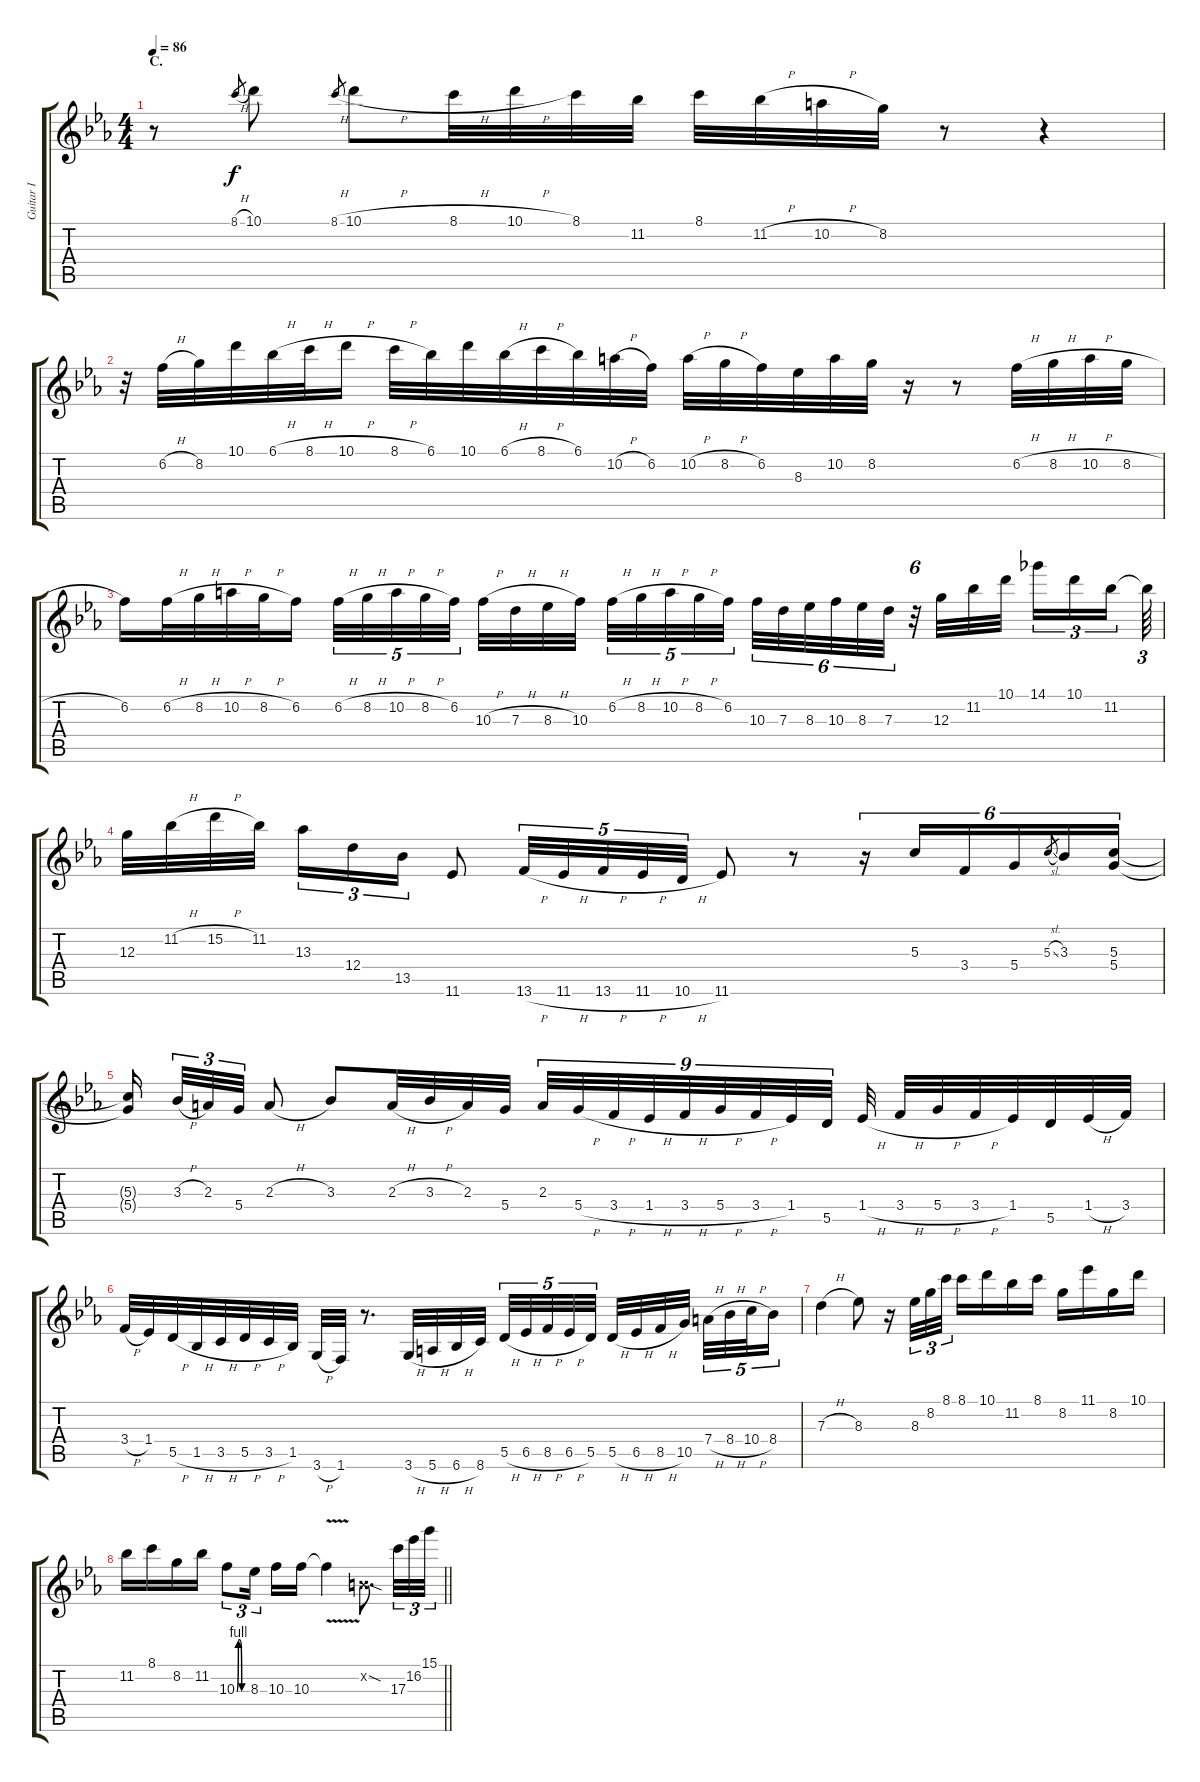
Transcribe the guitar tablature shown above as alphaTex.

\track ("Guitar I" "Guitar I") {instrument distortionguitar}
\staff {score tabs}
\tuning (E4 B3 G3 D3 A2 E2) {hide}
\ts (4 4)
\section ("" "C.")
\tempo 86
\clef g2
\ks eb
r.8{dy f} 8.1{h}.8{gr} 10.1.8 8.1{h}.8{gr} 10.1{h}.8 8.1{h}.32 10.1{h}.32 8.1.32 11.2.32 8.1.32 11.2{h}.32 10.2{h}.32 8.2.32 r.8 r.4 |
r.32 6.2{h}.32 8.2.32 10.1.32 6.1{h}.32 8.1{h}.32 10.1{h}.16 8.1{h}.32 6.1.32 10.1.32 6.1{h}.32 8.1{h}.32 6.1.32 10.2{h}.32 6.2.32 10.2{h}.32 8.2{h}.32 6.2.32 8.3.32 10.2.32 8.2.32 r.16 r.8 6.2{h}.32 8.2{h}.32 10.2{h}.32 8.2{h}.32 |
6.2.16 6.2{h}.32 8.2{h}.32 10.2{h}.32 8.2{h}.32 6.2.16 6.2{h}.32{tu (5 4)} 8.2{h}.32{tu (5 4)} 10.2{h}.32{tu (5 4)} 8.2{h}.32{tu (5 4)} 6.2.32{tu (5 4)} 10.3{h}.32 7.3{h}.32 8.3{h}.32 10.3.32 6.2{h}.32{tu (5 4)} 8.2{h}.32{tu (5 4)} 10.2{h}.32{tu (5 4)} 8.2{h}.32{tu (5 4)} 6.2.32{tu (5 4)} 10.3.32{tu (6 4)} 7.3.32{tu (6 4)} 8.3.32{tu (6 4)} 10.3.32{tu (6 4)} 8.3.32{tu (6 4)} 7.3.32{tu (6 4)} r.32{tu (6 4)} 12.3.32 11.2.32 10.1.32 14.1.16{tu (3 2)} 10.1.16{tu (3 2)} 11.2.16{tu (3 2)} 11.2{t}.64{tu (3 2)} |
12.3.32 11.2{h}.32 15.2{h}.32 11.2.32 13.3.16{tu (3 2)} 12.4.16{tu (3 2)} 13.5.16{tu (3 2)} 11.6.8 13.6{h}.32{tu (5 4)} 11.6{h}.32{tu (5 4)} 13.6{h}.32{tu (5 4)} 11.6{h}.32{tu (5 4)} 10.6{h}.32{tu (5 4)} 11.6.8 r.8 r.16{tu (6 4)} 5.3.16{tu (6 4)} 3.4.16{tu (6 4)} 5.4.16{tu (6 4)} 5.3{sl}.8{gr} 3.3.16{tu (6 4)} (5.3 5.4).16{tu (6 4)} |
(5.3{t} 5.4{t}).16 3.3{h}.32{tu (3 2)} 2.3.32{tu (3 2)} 5.4.32{tu (3 2)} 2.3{h}.8 3.3.8 2.3{h}.32 3.3{h}.32 2.3.32 5.4.32 2.3.32{tu (9 8)} 5.4{h}.32{tu (9 8)} 3.4{h}.32{tu (9 8)} 1.4{h}.32{tu (9 8)} 3.4{h}.32{tu (9 8)} 5.4{h}.32{tu (9 8)} 3.4{h}.32{tu (9 8)} 1.4.32{tu (9 8)} 5.5.32{tu (9 8)} 1.4{h}.32 3.4{h}.32 5.4{h}.32 3.4{h}.32 1.4.32 5.5.32 1.4{h}.32 3.4.32 |
3.4{h}.32 1.4.32 5.5{h}.32 1.5{h}.32 3.5{h}.32 5.5{h}.32 3.5{h}.32 1.5.32 3.6{h}.32 1.6.32 r.8{d} 3.6{h}.32 5.6{h}.32 6.6{h}.32 8.6.32 5.5{h}.32{tu (5 4)} 6.5{h}.32{tu (5 4)} 8.5{h}.32{tu (5 4)} 6.5{h}.32{tu (5 4)} 5.5.32{tu (5 4)} 5.5{h}.32 6.5{h}.32 8.5{h}.32 10.5.32 7.4{h}.32{tu (5 4)} 8.4{h}.32{tu (5 4)} 10.4{h}.32{tu (5 4)} 8.4.16{tu (5 4)} |
7.3{h}.4 8.3.8 r.16 8.3.32{tu (3 2)} 8.2.32{tu (3 2)} 8.1.32{tu (3 2)} 8.1.16 10.1.16 11.2.16 8.1.16 8.2.16 11.1.16 8.2.16 10.1.16 |
\barLineRight lightlight
11.2.16 8.1.16 8.2.16 11.2.16 10.3{be (custom 0 0 10 4 20 4 30 0 60 0)}.8{tu (3 2)} 8.3.16{tu (3 2)} 10.3.16 10.3.16 10.3{v t}.4 0.2{sod x}.8{d} 17.3.32{tu (3 2)} 16.2.32{tu (3 2)} 15.1.32{tu (3 2)}
